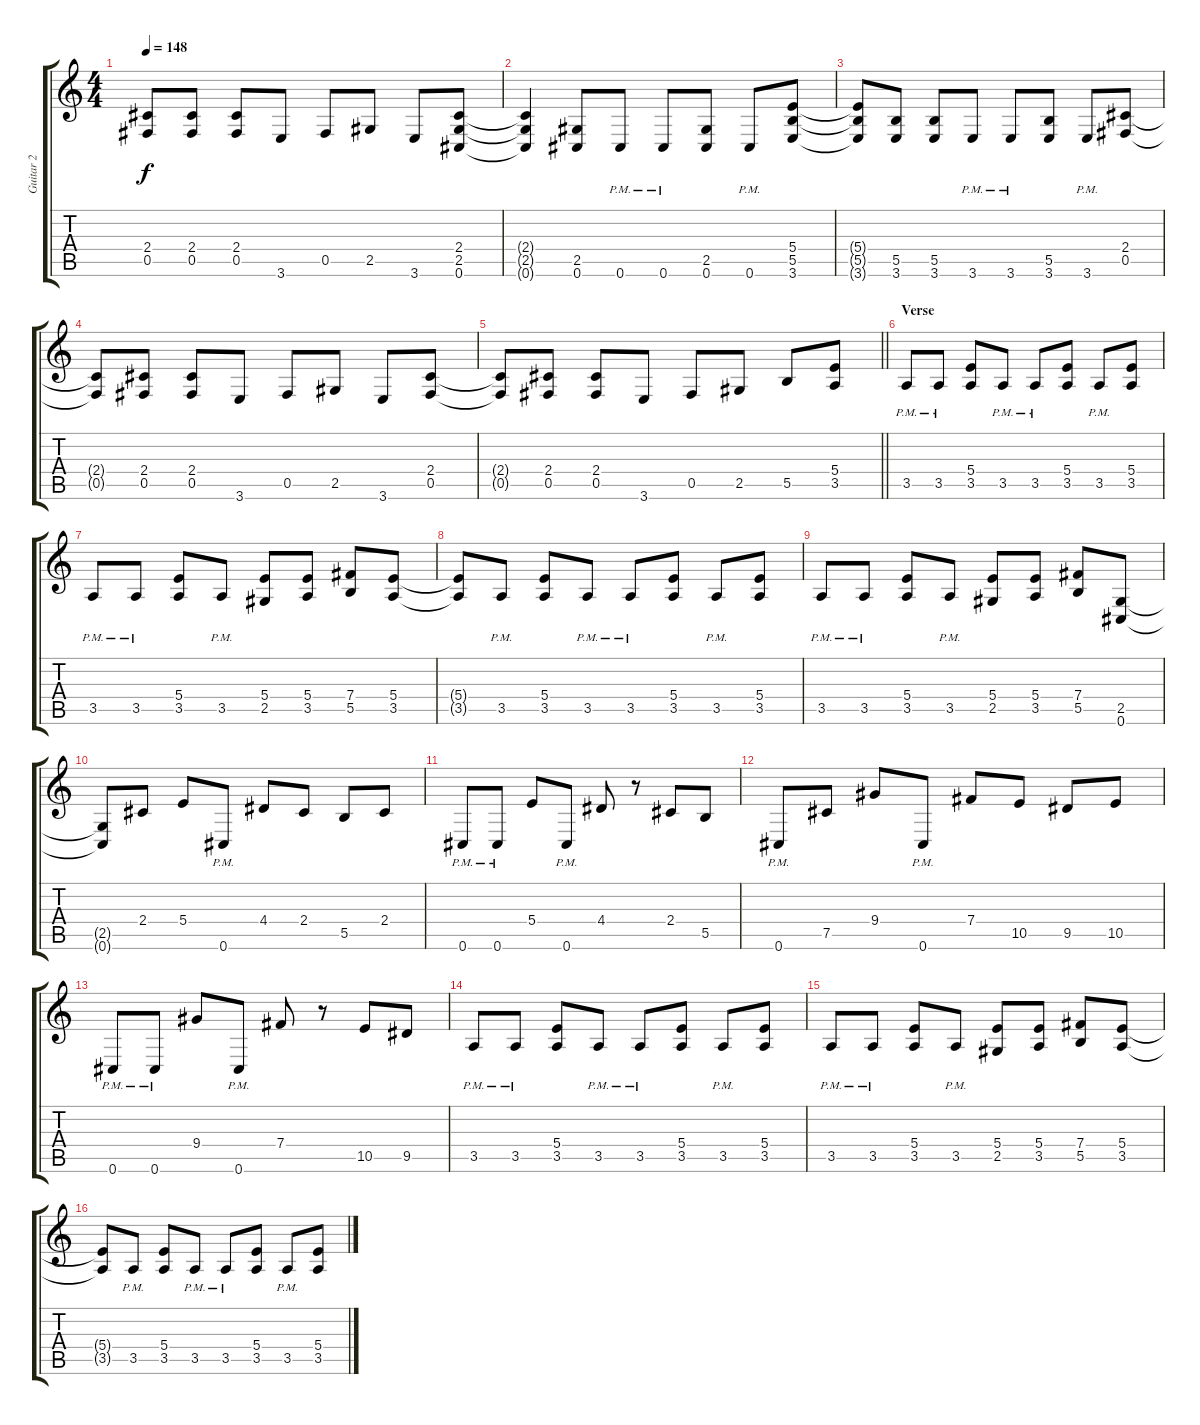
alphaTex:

\track ("Guitar 2" "Guitar 2") {instrument overdrivenguitar}
\staff {score tabs}
\tuning (Db4 G3 E3 B2 Gb2 Db2) {hide}
\ts (4 4)
\tempo 148
\clef g2
\ks c
(2.4{t} 0.5{t}).8{dy f} (2.4 0.5).8 (2.4 0.5).8 3.6.8 0.5.8 2.5.8 3.6.8 (2.4 2.5 0.6).8 |
(2.4{t} 2.5{t} 0.6{t}).4 (2.5 0.6).8 0.6{pm}.8 0.6{pm}.8 (2.5 0.6).8 0.6{pm}.8 (5.4 5.5 3.6).8 |
(5.4{t} 5.5{t} 3.6{t}).8 (5.5 3.6).8 (5.5 3.6).8 3.6{pm}.8 3.6{pm}.8 (5.5 3.6).8 3.6{pm}.8 (2.4 0.5).8 |
(2.4{t} 0.5{t}).8 (2.4 0.5).8 (2.4 0.5).8 3.6.8 0.5.8 2.5.8 3.6.8 (2.4 0.5).8 |
\barLineRight lightlight
(2.4{t} 0.5{t}).8 (2.4 0.5).8 (2.4 0.5).8 3.6.8 0.5.8 2.5.8 5.5.8 (5.4 3.5).8 |
\section ("" "Verse")
3.5{pm}.8 3.5{pm}.8 (5.4 3.5).8 3.5{pm}.8 3.5{pm}.8 (5.4 3.5).8 3.5{pm}.8 (5.4 3.5).8 |
3.5{pm}.8 3.5{pm}.8 (5.4 3.5).8 3.5{pm}.8 (5.4 2.5).8 (5.4 3.5).8 (7.4 5.5).8 (5.4 3.5).8 |
(5.4{t} 3.5{t}).8 3.5{pm}.8 (5.4 3.5).8 3.5{pm}.8 3.5{pm}.8 (5.4 3.5).8 3.5{pm}.8 (5.4 3.5).8 |
3.5{pm}.8 3.5{pm}.8 (5.4 3.5).8 3.5{pm}.8 (5.4 2.5).8 (5.4 3.5).8 (7.4 5.5).8 (2.5 0.6).8 |
(2.5{t} 0.6{t}).8 2.4.8 5.4.8 0.6{pm}.8 4.4.8 2.4.8 5.5.8 2.4.8 |
0.6{pm}.8 0.6{pm}.8 5.4.8 0.6{pm}.8 4.4.8 r.8 2.4.8 5.5.8 |
0.6{pm}.8 7.5.8 9.4.8 0.6{pm}.8 7.4.8 10.5.8 9.5.8 10.5.8 |
0.6{pm}.8 0.6{pm}.8 9.4.8 0.6{pm}.8 7.4.8 r.8 10.5.8 9.5.8 |
3.5{pm}.8 3.5{pm}.8 (5.4 3.5).8 3.5{pm}.8 3.5{pm}.8 (5.4 3.5).8 3.5{pm}.8 (5.4 3.5).8 |
3.5{pm}.8 3.5{pm}.8 (5.4 3.5).8 3.5{pm}.8 (5.4 2.5).8 (5.4 3.5).8 (7.4 5.5).8 (5.4 3.5).8 |
(5.4{t} 3.5{t}).8 3.5{pm}.8 (5.4 3.5).8 3.5{pm}.8 3.5{pm}.8 (5.4 3.5).8 3.5{pm}.8 (5.4 3.5).8
